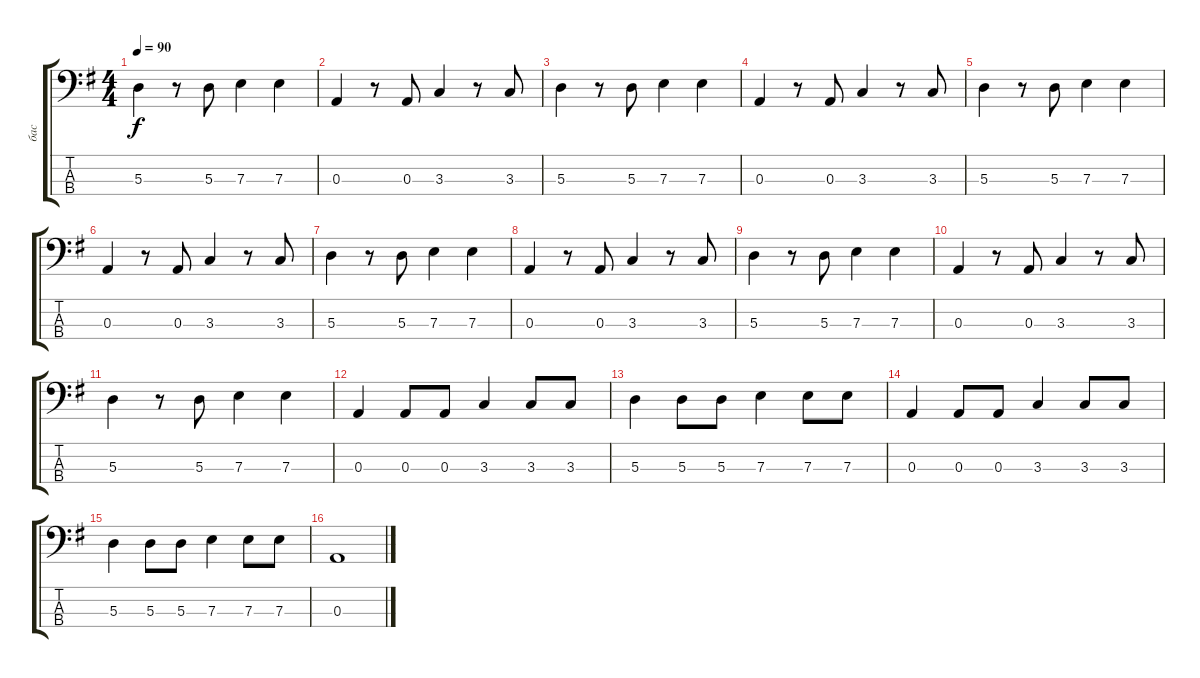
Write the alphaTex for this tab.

\track ("бас" "бас") {instrument electricbassfinger}
\staff {score tabs}
\tuning (G2 D2 A1 E1) {hide}
\ts (4 4)
\tempo 90
\clef f4
\ks eminor
5.3.4{dy f} r.8 5.3.8 7.3.4 7.3.4 |
0.3.4 r.8 0.3.8 3.3.4 r.8 3.3.8 |
5.3.4 r.8 5.3.8 7.3.4 7.3.4 |
0.3.4 r.8 0.3.8 3.3.4 r.8 3.3.8 |
5.3.4 r.8 5.3.8 7.3.4 7.3.4 |
0.3.4 r.8 0.3.8 3.3.4 r.8 3.3.8 |
5.3.4 r.8 5.3.8 7.3.4 7.3.4 |
0.3.4 r.8 0.3.8 3.3.4 r.8 3.3.8 |
5.3.4 r.8 5.3.8 7.3.4 7.3.4 |
0.3.4 r.8 0.3.8 3.3.4 r.8 3.3.8 |
5.3.4 r.8 5.3.8 7.3.4 7.3.4 |
0.3.4 0.3.8 0.3.8 3.3.4 3.3.8 3.3.8 |
5.3.4 5.3.8 5.3.8 7.3.4 7.3.8 7.3.8 |
0.3.4 0.3.8 0.3.8 3.3.4 3.3.8 3.3.8 |
5.3.4 5.3.8 5.3.8 7.3.4 7.3.8 7.3.8 |
0.3.1
